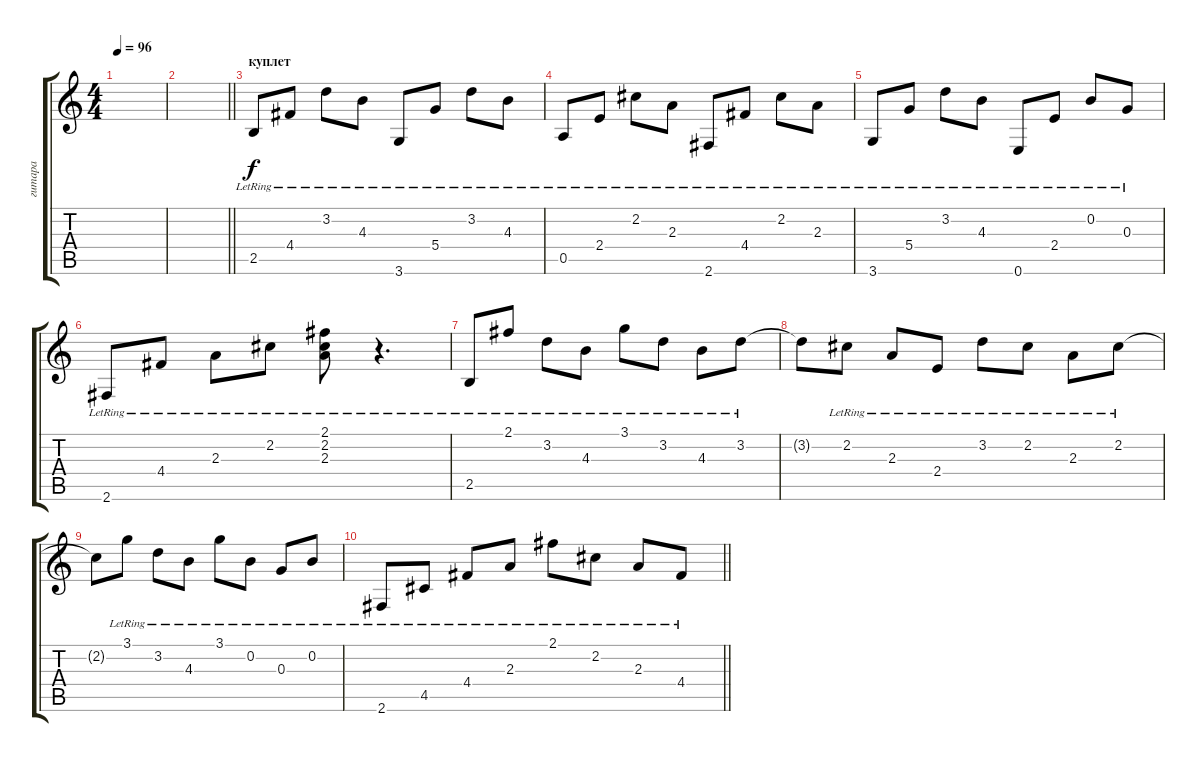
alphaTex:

\track ("гитара" "гитара") {instrument electricguitarclean}
\staff {score tabs}
\tuning (E4 B3 G3 D3 A2 E2) {hide}
\ts (4 4)
\tempo 96
\clef g2
\ks c
|
\barLineRight lightlight
|
\section ("" "куплет")
2.5{lr}.8 4.4{lr}.8 3.2{lr}.8 4.3{lr}.8 3.6{lr}.8 5.4{lr}.8 3.2{lr}.8 4.3{lr}.8 |
0.5{lr}.8 2.4{lr}.8 2.2{lr}.8 2.3{lr}.8 2.6{lr}.8 4.4{lr}.8 2.2{lr}.8 2.3{lr}.8 |
3.6{lr}.8 5.4{lr}.8 3.2{lr}.8 4.3{lr}.8 0.6{lr}.8 2.4{lr}.8 0.2{lr}.8 0.3{lr}.8 |
2.6{lr}.8 4.4{lr}.8 2.3{lr}.8 2.2{lr}.8 (2.1{lr} 2.2{lr} 2.3{lr}).8 r.4{d} |
2.5{lr}.8 2.1{lr}.8 3.2{lr}.8 4.3{lr}.8 3.1{lr}.8 3.2{lr}.8 4.3{lr}.8 3.2{lr}.8 |
3.2{t}.8 2.2{lr}.8 2.3{lr}.8 2.4{lr}.8 3.2{lr}.8 2.2{lr}.8 2.3{lr}.8 2.2{lr}.8 |
2.2{t}.8 3.1{lr}.8 3.2{lr}.8 4.3{lr}.8 3.1{lr}.8 0.2{lr}.8 0.3{lr}.8 0.2{lr}.8 |
\barLineRight lightlight
2.6{lr}.8 4.5{lr}.8 4.4{lr}.8 2.3{lr}.8 2.1{lr}.8 2.2{lr}.8 2.3{lr}.8 4.4{lr}.8
